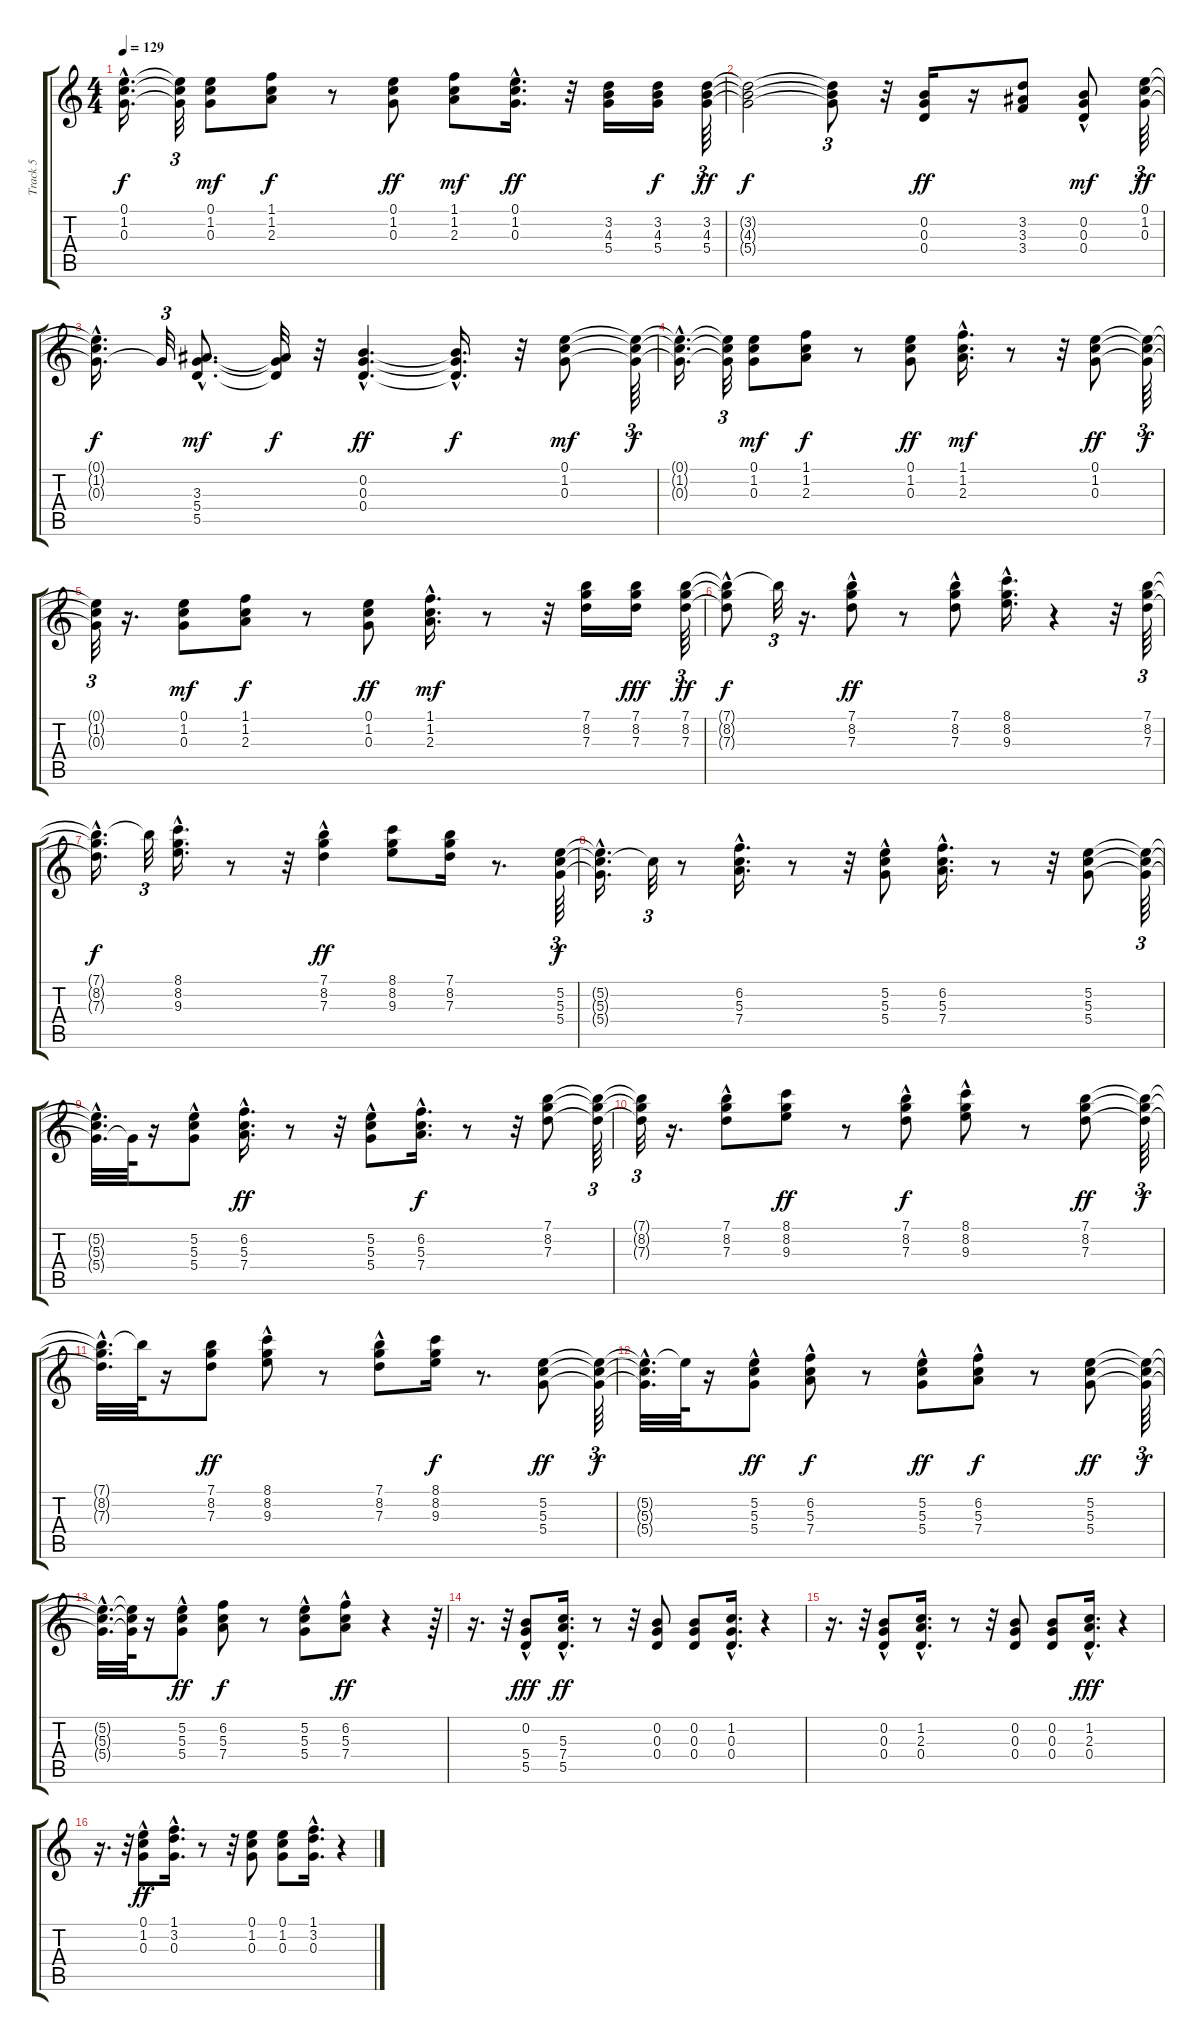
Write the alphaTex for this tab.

\track ("Track 5" "Track 5") {instrument overdrivenguitar}
\staff {score tabs}
\tuning (E4 B3 G3 D3 A2 E2) {hide}
\ts (4 4)
\tempo 129
\clef g2
\ks c
(0.1{hac t} 1.2{hac t} 0.3{hac t}).16{d dy f} (0.1{t} 1.2{t} 0.3{t}).32{tu (3 2)} (0.1 1.2 0.3).8{dy mf} (1.1 1.2 2.3).8{dy f} r.8 (0.1 1.2 0.3).8{dy ff} (1.1 1.2 2.3).8{dy mf} (0.1{hac} 1.2 0.3).16{d dy ff} r.32 (3.2 4.3 5.4).16 (3.2 4.3 5.4).16{dy f} (3.2 4.3 5.4).64{tu (3 2) dy ff} |
(3.2{t} 4.3{t} 5.4{t}).2{dy f} (3.2{t} 4.3{t} 5.4{t}).8{tu (3 2)} r.32 (0.2 0.3 0.4).16{dy ff} r.16 (3.2 3.3 3.4).8 (0.2{hac} 0.3 0.4{hac}).8{dy mf} (0.1 1.2 0.3).64{tu (3 2) dy ff} |
(0.1{t} 1.2{t} 0.3{hac t}).16{d dy f} 0.3{t}.32{tu (3 2)} (3.3{hac} 5.4{hac} 5.5{hac}).8{d dy mf} (3.3{t} 5.4{t} 5.5{t}).32{dy f} r.32 (0.2{hac} 0.3{hac} 0.4{hac}).4{d dy ff} (0.2{hac t} 0.3{t} 0.4{t}).16{d dy f} r.32 (0.1 1.2 0.3).8{dy mf} (0.1{t} 1.2{t} 0.3{t}).64{tu (3 2) dy f} |
(0.1{hac t} 1.2{hac t} 0.3{hac t}).16{d} (0.1{t} 1.2{t} 0.3{t}).32{tu (3 2)} (0.1 1.2 0.3).8{dy mf} (1.1 1.2 2.3).8{dy f} r.8 (0.1 1.2 0.3).8{dy ff} (1.1{hac} 1.2{hac} 2.3{hac}).16{d dy mf} r.8 r.32 (0.1 1.2 0.3).8{dy ff} (0.1{t} 1.2{t} 0.3{t}).64{tu (3 2) dy f} |
(0.1{t} 1.2{t} 0.3{t}).32{tu (3 2)} r.16{d} (0.1 1.2 0.3).8{dy mf} (1.1 1.2 2.3).8{dy f} r.8 (0.1 1.2 0.3).8{dy ff} (1.1{hac} 1.2{hac} 2.3{hac}).16{d dy mf} r.8 r.32 (7.1 8.2 7.3).16 (7.1 8.2 7.3).16{dy fff} (7.1 8.2 7.3).64{tu (3 2) dy ff} |
(7.1{t} 8.2{hac t} 7.3{hac t}).8{dy f} 7.1{t}.32{tu (3 2)} r.16{d} (7.1 8.2 7.3{hac}).8{dy ff} r.8 (7.1 8.2{hac} 7.3).8 (8.1{hac} 8.2 9.3{hac}).16{d} r.4 r.32 (7.1 8.2 7.3).64{tu (3 2)} |
(7.1{hac t} 8.2{t} 7.3{t}).16{d dy f} 7.1{t}.32{tu (3 2)} (8.1{hac} 8.2 9.3{hac}).16{d} r.8 r.32 (7.1 8.2{hac} 7.3{hac}).4{dy ff} (8.1 8.2 9.3).8 (7.1 8.2 7.3).16 r.8{d} (5.2 5.3 5.4).64{tu (3 2) dy f} |
(5.2{t} 5.3{hac t} 5.4{t}).16{d} 5.3{t}.32{tu (3 2)} r.8 (6.2{hac} 5.3{hac} 7.4).16{d} r.8 r.32 (5.2 5.3{hac} 5.4{hac}).8 (6.2{hac} 5.3{hac} 7.4{hac}).16{d} r.8 r.32 (5.2 5.3 5.4).8 (5.2{t} 5.3{t} 5.4{t}).64{tu (3 2)} |
(5.2{t} 5.3{t} 5.4{hac t}).32{d} 5.4{t}.64 r.16 (5.2 5.3{hac} 5.4{hac}).8 (6.2{hac} 5.3{hac} 7.4{hac}).16{d dy ff} r.8 r.32 (5.2 5.3{hac} 5.4{hac}).8 (6.2{hac} 5.3 7.4).16{d dy f} r.8 r.32 (7.1 8.2 7.3).8 (7.1{t} 8.2{t} 7.3{t}).64{tu (3 2)} |
(7.1{t} 8.2{t} 7.3{t}).32{tu (3 2)} r.16{d} (7.1 8.2{hac} 7.3{hac}).8 (8.1 8.2 9.3).8{dy ff} r.8 (7.1 8.2{hac} 7.3{hac}).8{dy f} (8.1 8.2 9.3{hac}).8 r.8 (7.1 8.2 7.3).8{dy ff} (7.1{t} 8.2{t} 7.3{t}).64{tu (3 2) dy f} |
(7.1{hac t} 8.2{t} 7.3{t}).32{d} 7.1{t}.64 r.16 (7.1 8.2 7.3).8{dy ff} (8.1 8.2{hac} 9.3{hac}).8 r.8 (7.1 8.2{hac} 7.3).8 (8.1 8.2 9.3).16{dy f} r.8{d} (5.2 5.3 5.4).8{dy ff} (5.2{t} 5.3{t} 5.4{t}).64{tu (3 2) dy f} |
(5.2{hac t} 5.3{t} 5.4{t}).32{d} 5.2{t}.64 r.16 (5.2 5.3 5.4{hac}).8{dy ff} (6.2{hac} 5.3{hac} 7.4).8{dy f} r.8 (5.2 5.3{hac} 5.4{hac}).8{dy ff} (6.2{hac} 5.3 7.4).8{dy f} r.8 (5.2 5.3 5.4).8{dy ff} (5.2{t} 5.3{t} 5.4{t}).64{tu (3 2) dy f} |
(5.2{hac t} 5.3{hac t} 5.4{hac t}).32{d} (5.2{t} 5.3{t} 5.4{t}).64 r.16 (5.2 5.3{hac} 5.4{hac}).8{dy ff} (6.2 5.3 7.4).8{dy f} r.8 (5.2 5.3{hac} 5.4{hac}).8 (6.2 5.3{hac} 7.4).8{dy ff} r.4 r.64{tu (3 2)} |
r.16{d} r.32{tu (3 2)} (0.2 5.4{hac} 5.5).8{dy fff} (5.3 7.4{hac} 5.5).16{d dy ff} r.8 r.32 (0.2 0.3 0.4).8 (0.2 0.3 0.4).8 (1.2{hac} 0.3{hac} 0.4{hac}).16{d} r.4{tu (3 2)} |
r.16{d} r.32{tu (3 2)} (0.2 0.3{hac} 0.4{hac}).8 (1.2{hac} 2.3{hac} 0.4{hac}).16{d} r.8 r.32 (0.2 0.3 0.4).8 (0.2 0.3 0.4).8 (1.2{hac} 2.3{hac} 0.4).16{d dy fff} r.4{tu (3 2)} |
r.16{d} r.32{tu (3 2)} (0.1 1.2{hac} 0.3{hac}).8{dy ff} (1.1{hac} 3.2{hac} 0.3).16{d} r.8 r.32 (0.1 1.2 0.3).8 (0.1 1.2 0.3).8 (1.1{hac} 3.2{hac} 0.3).16{d} r.4{tu (3 2)}
